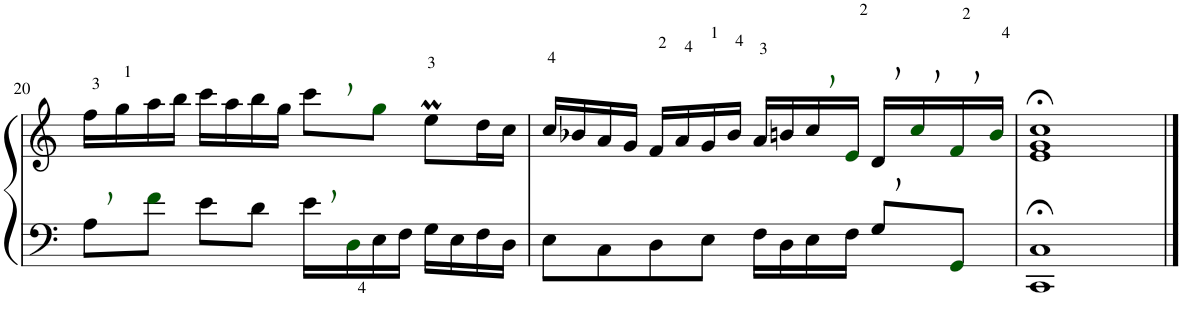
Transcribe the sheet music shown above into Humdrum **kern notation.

**kern	**kern
*part1	*part1
*staff2	*staff1
*I"Piano	*
*I'Pno	*
!!LO:PB:g=z
*clefF4	*clefG2
*k[]	*k[]
*M4/4	*M4/4
*met(c)	*met(c)
=20	=20
8A,\L	16ff\LL
.	16gg\
8fi\J	16aa\
.	16bb\JJ
8e\L	16ccc\LL
.	16aa\
8d\J	16bb\
.	16gg\JJ
16e,\LL	8ccc,\L
16Di\	.
16E\	8ggi\J
16F\JJ	.
16G\LL	8eem\L
16E\	.
16F\	16dd\L
16D\JJ	16cc\JJ
=21	=21
8E\L	16cc/LL
.	16b-X/
8C\	16a/
.	16g/JJ
8D\	16f/LL
.	16a/
8E\J	16g/
.	16b-/JJ
16F\LL	16a/LL
16D\	16bn/
16E\	16cc,/
16F\JJ	16ei/JJ
8G,/L	16d,/LL
.	16cc,i/
8GGi/J	16f,i/
.	16bi/JJ
=22	=22
1CC;< 1C;<	1e;< 1g;< 1cc;<
==	==
*-	*-
